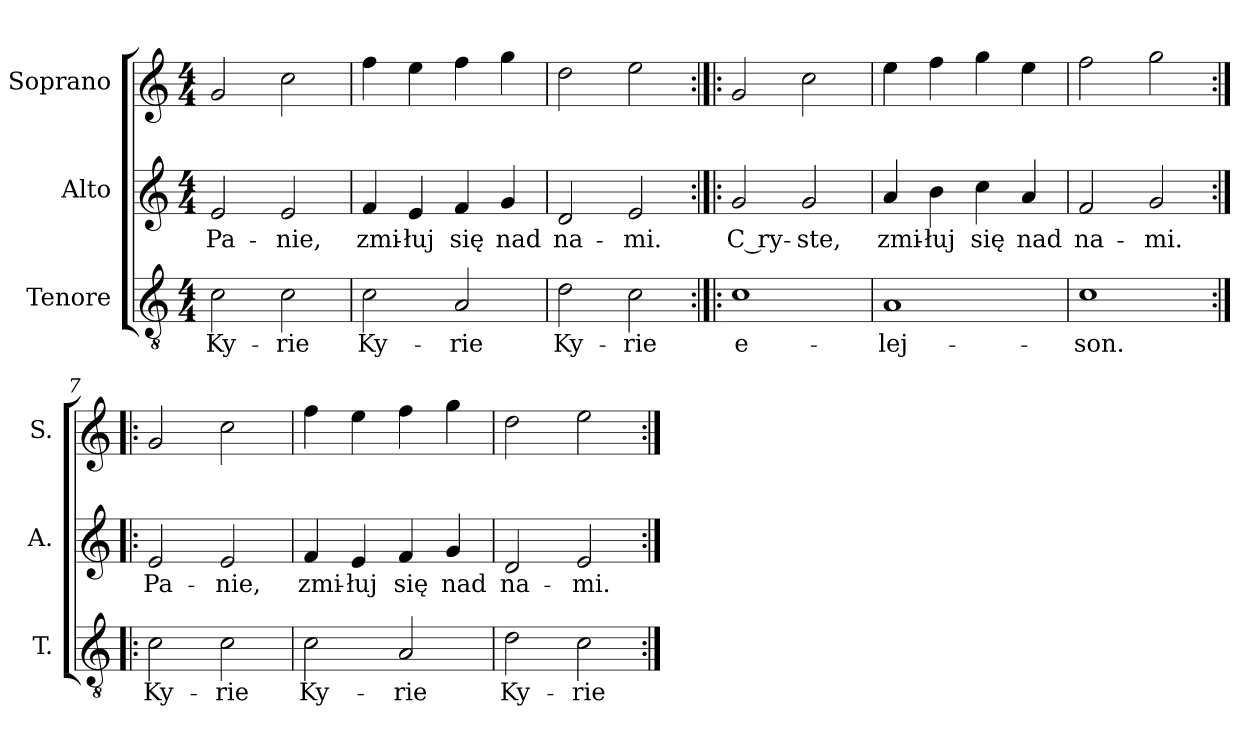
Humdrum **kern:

**kern	**text	**kern	**text	**kern
*part3	*part3	*part2	*part2	*part1
*staff3	*staff3	*staff2	*staff2	*staff1
*I"Tenore	*	*I"Alto	*	*I"Soprano
*I'T.	*	*I'A.	*	*I'S.
!!LO:PB:g=z
*stria5	*	*stria5	*	*stria5
*clefGv2	*	*clefG2	*	*clefG2
*M4/4	*	*M4/4	*	*M4/4
=1	=1	=1	=1	=1
!	!LO:LY:b:cj	!	!LO:LY:b:cj	!
2c\	Ky-	2e/	Pa-	2g/
!	!LO:LY:b:cj	!	!LO:LY:b:cj	!
2c\	-rie	2e/	-nie,	2cc\
=2	=2	=2	=2	=2
!	!LO:LY:b:cj	!	!LO:LY:b:cj	!
2c\	Ky-	4f/	zmi-	4ff\
!	!	!	!LO:LY:b:cj	!
.	.	4e/	-łuj	4ee\
!	!LO:LY:b:cj	!	!LO:LY:b:cj	!
2A/	-rie	4f/	się	4ff\
!	!	!	!LO:LY:b:cj	!
.	.	4g/	nad	4gg\
=3	=3	=3	=3	=3
!	!LO:LY:b:cj	!	!LO:LY:b:cj	!
2d\	Ky-	2d/	na-	2dd\
!	!LO:LY:b:cj	!	!LO:LY:b:cj	!
2c\	-rie	2e/	-mi.	2ee\
!!LO:LB:g=z
=4:|!|:	=4:|!|:	=4:|!|:	=4:|!|:	=4:|!|:
!	!LO:LY:b:cj	!	!LO:LY:b:rj	!
1c	e-	2g/	C ry-	2g/
!	!	!	!LO:LY:b:cj	!
.	.	2g/	-ste,	2cc\
=5	=5	=5	=5	=5
!	!LO:LY:b:cj	!	!LO:LY:b:cj	!
1A	-lej-	4a/	zmi-	4ee\
!	!	!	!LO:LY:b:cj	!
.	.	4b\	-łuj	4ff\
!	!	!	!LO:LY:b:cj	!
.	.	4cc\	się	4gg\
!	!	!	!LO:LY:b:cj	!
.	.	4a/	nad	4ee\
=6	=6	=6	=6	=6
!	!LO:LY:b:cj	!	!LO:LY:b:cj	!
1c	-son.	2f/	na-	2ff\
!	!	!	!LO:LY:b:cj	!
.	.	2g/	-mi.	2gg\
!!LO:LB:g=z
=7:|!|:	=7:|!|:	=7:|!|:	=7:|!|:	=7:|!|:
!	!LO:LY:b:cj	!	!LO:LY:b:cj	!
2c\	Ky-	2e/	Pa-	2g/
!	!LO:LY:b:cj	!	!LO:LY:b:cj	!
2c\	-rie	2e/	-nie,	2cc\
=8	=8	=8	=8	=8
!	!LO:LY:b:cj	!	!LO:LY:b:cj	!
2c\	Ky-	4f/	zmi-	4ff\
!	!	!	!LO:LY:b:cj	!
.	.	4e/	-łuj	4ee\
!	!LO:LY:b:cj	!	!LO:LY:b:cj	!
2A/	-rie	4f/	się	4ff\
!	!	!	!LO:LY:b:cj	!
.	.	4g/	nad	4gg\
=9	=9	=9	=9	=9
!	!LO:LY:b:cj	!	!LO:LY:b:cj	!
2d\	Ky-	2d/	na-	2dd\
!	!LO:LY:b:cj	!	!LO:LY:b:cj	!
2c\	-rie	2e/	-mi.	2ee\
=:|!	=:|!	=:|!	=:|!	=:|!
*-	*-	*-	*-	*-
